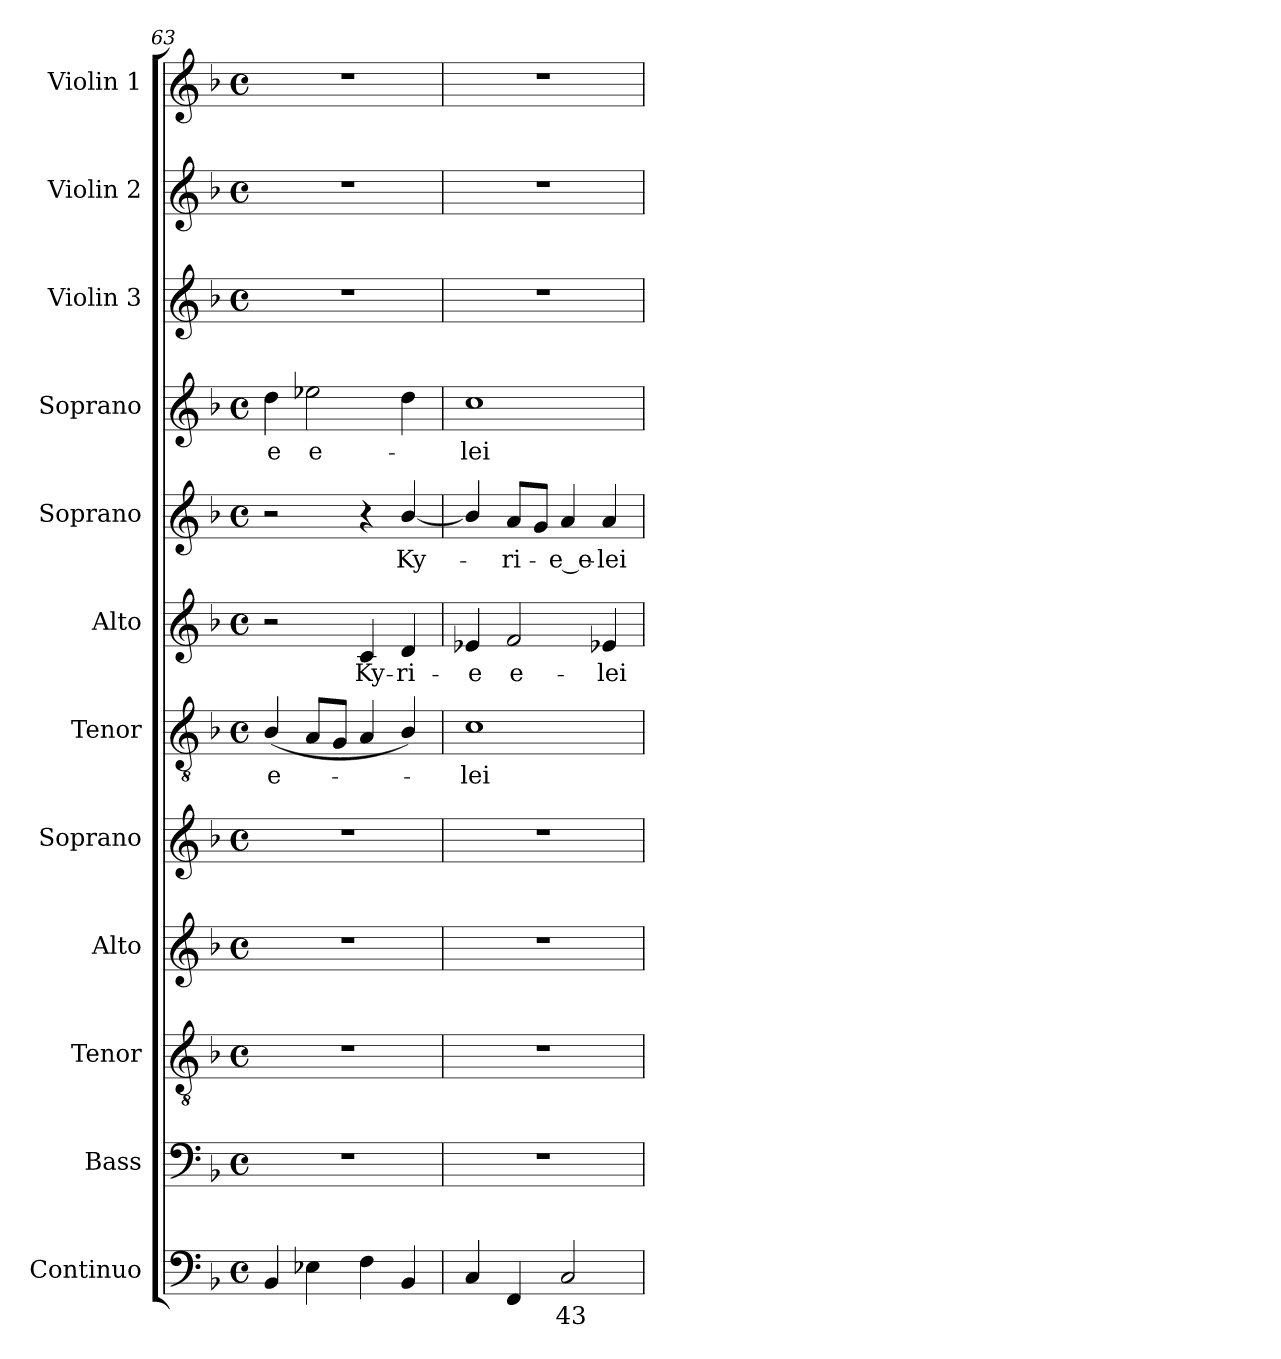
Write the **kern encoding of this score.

**kern	**text	**kern	**kern	**kern	**kern	**kern	**text	**kern	**text	**kern	**text	**kern	**text	**kern	**kern	**kern
*part12	*part12	*part11	*part10	*part9	*part8	*part7	*part7	*part6	*part6	*part5	*part5	*part4	*part4	*part3	*part2	*part1
*staff12	*staff12	*staff11	*staff10	*staff9	*staff8	*staff7	*staff7	*staff6	*staff6	*staff5	*staff5	*staff4	*staff4	*staff3	*staff2	*staff1
*I"Continuo	*	*I"Bass	*I"Tenor	*I"Alto	*I"Soprano	*I"Tenor	*	*I"Alto	*	*I"Soprano	*	*I"Soprano	*	*I"Violin 3	*I"Violin 2	*I"Violin 1
*I'Cont.	*	*I'B.	*I'T.	*I'A.	*I'S.	*I'T.	*	*I'A.	*	*I'S.	*	*I'S.	*	*I'Vln. 3	*I'Vln. 2	*I'Vln. 1
*clefF4	*	*clefF4	*clefGv2	*clefG2	*clefG2	*clefGv2	*	*clefG2	*	*clefG2	*	*clefG2	*	*clefG2	*clefG2	*clefG2
*	*	*	*ITrd7c12	*	*	*ITrd7c12	*	*	*	*	*	*	*	*	*	*
*k[b-]	*	*k[b-]	*k[b-]	*k[b-]	*k[b-]	*k[b-]	*	*k[b-]	*	*k[b-]	*	*k[b-]	*	*k[b-]	*k[b-]	*k[b-]
*F:	*	*F:	*F:	*F:	*F:	*F:	*	*F:	*	*F:	*	*F:	*	*F:	*F:	*F:
*M4/4	*	*M4/4	*M4/4	*M4/4	*M4/4	*M4/4	*	*M4/4	*	*M4/4	*	*M4/4	*	*M4/4	*M4/4	*M4/4
*met(c)	*	*met(c)	*met(c)	*met(c)	*met(c)	*met(c)	*	*met(c)	*	*met(c)	*	*met(c)	*	*met(c)	*met(c)	*met(c)
=63	=63	=63	=63	=63	=63	=63	=63	=63	=63	=63	=63	=63	=63	=63	=63	=63
!	!	!	!	!	!	!	!LO:LY:b:color=#000000	!	!	!	!	!	!	!	!	!
!	!	!	!	!	!	!	!	!	!	!	!	!	!LO:LY:b:color=#000000	!	!	!
4BB-i/	.	1r	1r	1r	1r	(4BB-i/	e-	2r	.	2r	.	4ddi\	-e	1r	1r	1r
!	!	!	!	!	!	!	!	!	!	!	!	!	!LO:LY:b:color=#000000	!	!	!
4E-Xi\	.	.	.	.	.	8AAi/L	.	.	.	.	.	2ee-Xi\	e-	.	.	.
.	.	.	.	.	.	8GGi/J	.	.	.	.	.	.	.	.	.	.
!	!	!	!	!	!	!	!	!	!LO:LY:b:color=#000000	!	!	!	!	!	!	!
4Fi\	.	.	.	.	.	4AAi/	.	4ci/	Ky-	4r	.	.	.	.	.	.
!	!	!	!	!	!	!	!	!	!LO:LY:b:color=#000000	!	!	!	!	!	!	!
!	!	!	!	!	!	!	!	!	!	!	!LO:LY:b:color=#000000	!	!	!	!	!
4BB-i/	.	.	.	.	.	4BB-i/)	.	4di/	-ri-	[<4b-i/	Ky-	4ddi\	.	.	.	.
=64	=64	=64	=64	=64	=64	=64	=64	=64	=64	=64	=64	=64	=64	=64	=64	=64
!	!	!	!	!	!	!	!LO:LY:b:color=#000000	!	!	!	!	!	!	!	!	!
!	!	!	!	!	!	!	!	!	!LO:LY:b:color=#000000	!	!	!	!	!	!	!
!	!	!	!	!	!	!	!	!	!	!	!	!	!LO:LY:b:color=#000000	!	!	!
4Ci/	.	1r	1r	1r	1r	1Ci	-lei-	4e-i/	-e	4b-i/]	.	1cci	-lei-	1r	1r	1r
!	!	!	!	!	!	!	!	!	!LO:LY:b:color=#000000	!	!	!	!	!	!	!
!	!	!	!	!	!	!	!	!	!	!	!LO:LY:b:color=#000000	!	!	!	!	!
4FFi/	.	.	.	.	.	.	.	2fi/	e-	8ai/L	-ri-	.	.	.	.	.
.	.	.	.	.	.	.	.	.	.	8gi/J	.	.	.	.	.	.
!	!LO:LY:b:color=#000000	!	!	!	!	!	!	!	!	!	!	!	!	!	!	!
!	!	!	!	!	!	!	!	!	!	!	!LO:LY:b:color=#000000	!	!	!	!	!
2Ci/	43	.	.	.	.	.	.	.	.	4ai/	-e_e-	.	.	.	.	.
!	!	!	!	!	!	!	!	!	!LO:LY:b:color=#000000	!	!	!	!	!	!	!
!	!	!	!	!	!	!	!	!	!	!	!LO:LY:b:color=#000000	!	!	!	!	!
.	.	.	.	.	.	.	.	4e-Xi/	-lei-	4ai/	-lei-	.	.	.	.	.
=	=	=	=	=	=	=	=	=	=	=	=	=	=	=	=	=
*-	*-	*-	*-	*-	*-	*-	*-	*-	*-	*-	*-	*-	*-	*-	*-	*-
